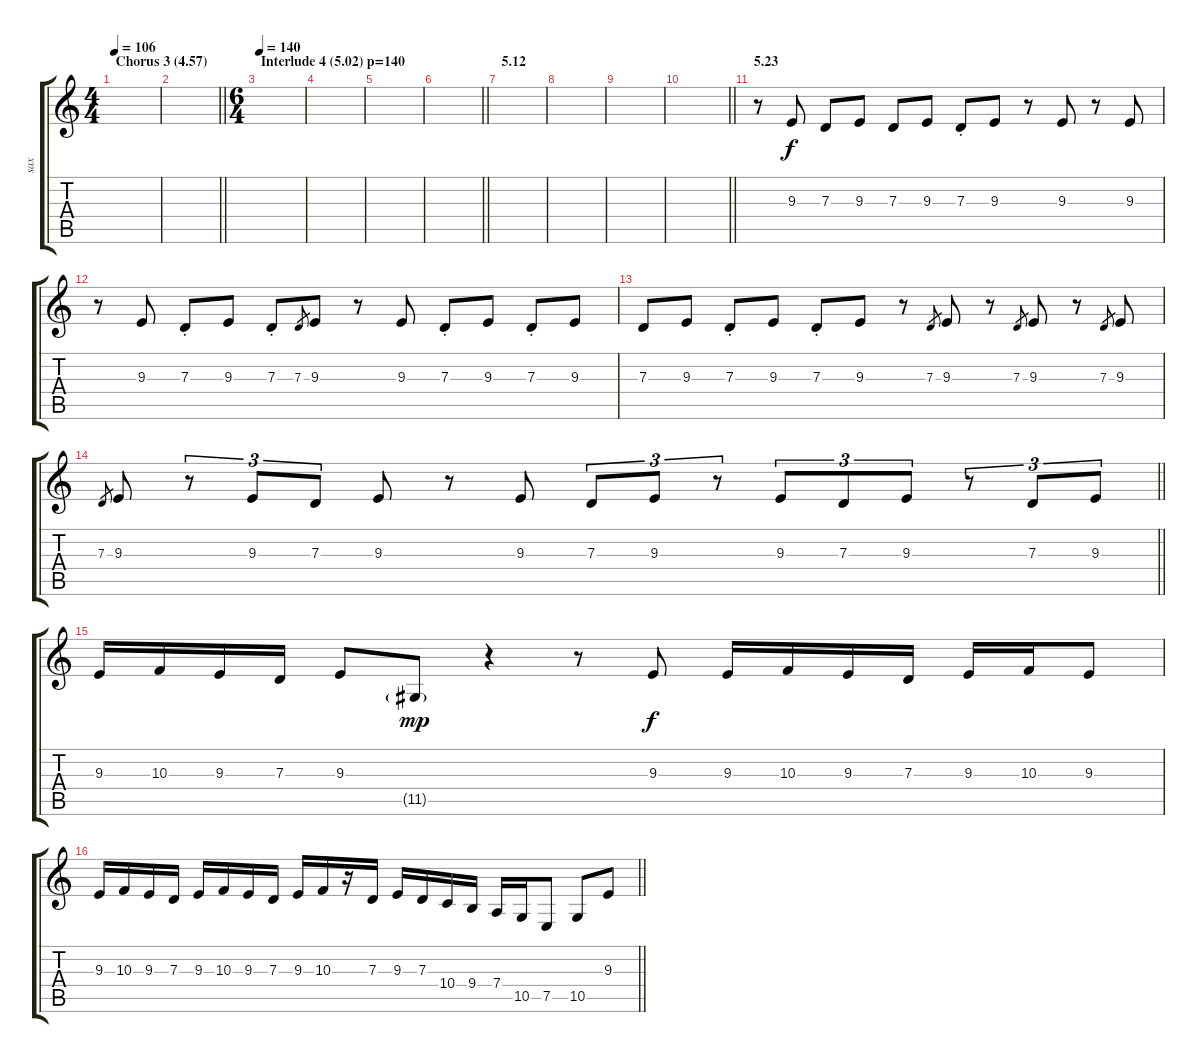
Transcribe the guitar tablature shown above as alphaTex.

\track ("sax" "sax") {instrument altosax}
\staff {score tabs}
\tuning (E4 B3 G3 D3 A2 E2) {hide}
\ts (4 4)
\section ("" "Chorus 3 (4.57)")
\tempo 106
\clef g2
\ks c
|
\barLineRight lightlight
|
\ts (6 4)
\section ("" "Interlude 4 (5.02) p=140")
\tempo 140
|
|
|
\barLineRight lightlight
|
\section ("" "5.12")
|
|
|
\barLineRight lightlight
|
\section ("" "5.23")
r.8 9.3.8 7.3.8 9.3.8 7.3.8 9.3.8 7.3{st}.8 9.3.8 r.8 9.3.8 r.8 9.3.8 |
r.8 9.3.8 7.3{st}.8 9.3.8 7.3{st}.8 7.3.8{gr} 9.3.8 r.8 9.3.8 7.3{st}.8 9.3.8 7.3{st}.8 9.3.8 |
7.3.8 9.3.8 7.3{st}.8 9.3.8 7.3{st}.8 9.3.8 r.8 7.3.8{gr} 9.3.8 r.8 7.3.8{gr} 9.3.8 r.8 7.3.8{gr} 9.3.8 |
\barLineRight lightlight
7.3.8{gr} 9.3.8 r.8{tu (3 2)} 9.3.8{tu (3 2)} 7.3.8{tu (3 2)} 9.3.8 r.8 9.3.8 7.3.8{tu (3 2)} 9.3.8{tu (3 2)} r.8{tu (3 2)} 9.3.8{tu (3 2)} 7.3.8{tu (3 2)} 9.3.8{tu (3 2)} r.8{tu (3 2)} 7.3.8{tu (3 2)} 9.3.8{tu (3 2)} |
9.3.16 10.3.16 9.3.16 7.3.16 9.3.8 11.5{g}.8{dy mp} r.4 r.8 9.3.8{dy f} 9.3.16 10.3.16 9.3.16 7.3.16 9.3.16 10.3.16 9.3.8 |
\barLineRight lightlight
9.3.16 10.3.16 9.3.16 7.3.16 9.3.16 10.3.16 9.3.16 7.3.16 9.3.16 10.3.16 r.16 7.3.16 9.3.16 7.3.16 10.4.16 9.4.16 7.4.16 10.5.16 7.5.8 10.5.8 9.3.8
